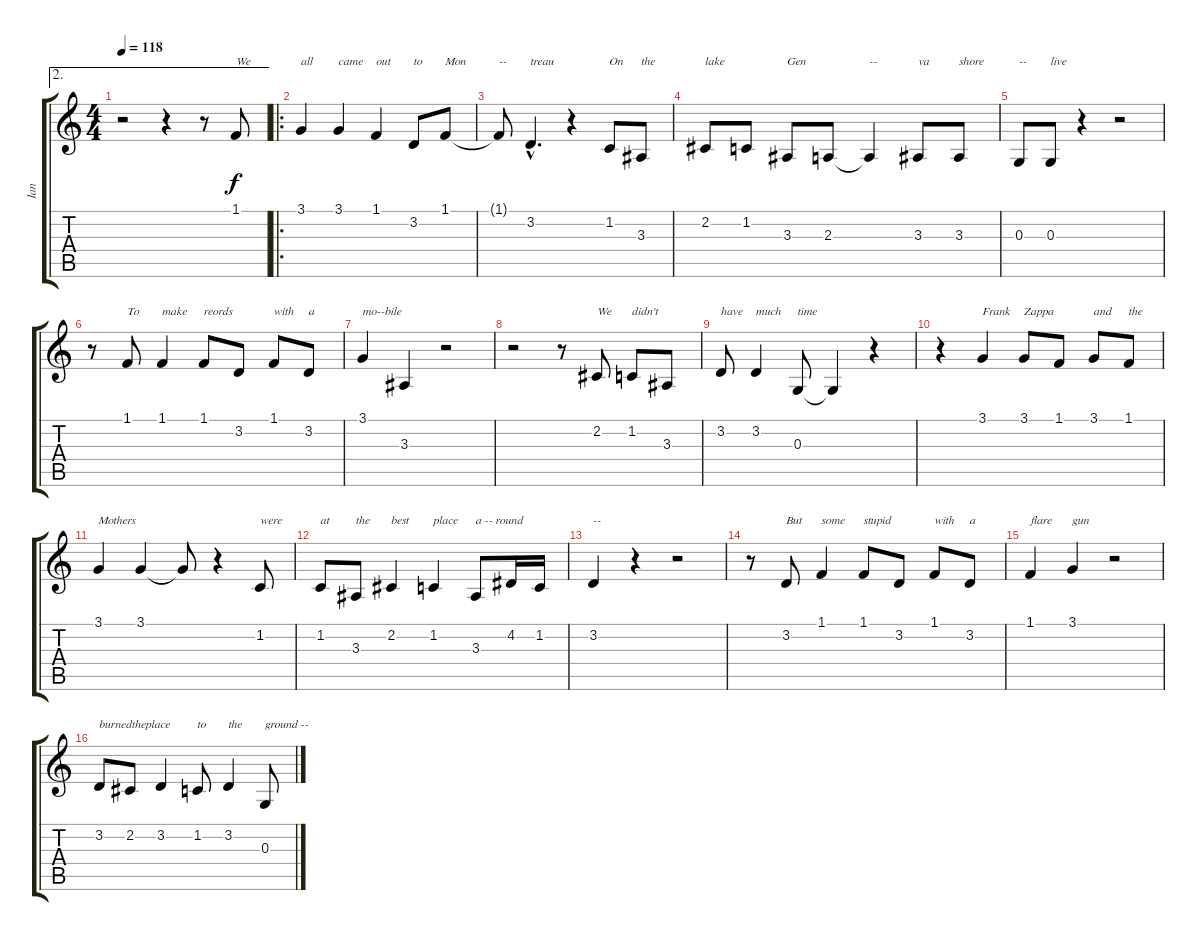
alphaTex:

\track ("Ian" "Ian") {instrument lead5charang}
\staff {score tabs}
\tuning (E4 B3 G3 D3 A2 E2) {hide}
\ae 2
\ts (4 4)
\tempo 118
\clef g2
\ks c
r.2{dy f} r.4 r.8 1.1.8{txt "We"} |
\ro
3.1.4{txt "all"} 3.1.4{txt "came"} 1.1.4{txt "out"} 3.2.8{txt "to"} 1.1.8{txt "Mon"} |
1.1{t}.8{txt "--"} 3.2{hac}.4{d txt "treau"} r.4 1.2.8{txt "On"} 3.3.8{txt "the"} |
2.2.8{txt "lake"} 1.2.8 3.3.8{txt "Gen"} 2.3.8 2.3{t}.4{txt "--"} 3.3.8{txt "va"} 3.3.8{txt "shore"} |
0.3.8{txt "--"} 0.3.8{txt "live"} r.4 r.2 |
r.8 1.1.8{txt "To"} 1.1.4{txt "make"} 1.1.8{txt "reords"} 3.2.8 1.1.8{txt "with"} 3.2.8{txt "a"} |
3.1.4{txt "mo--bile"} 3.3.4 r.2 |
r.2 r.8 2.2.8{txt "We"} 1.2.8{txt "didn't"} 3.3.8 |
3.2.8{txt "have"} 3.2.4{txt "much"} 0.3.8{txt "time"} 0.3{t}.4 r.4 |
r.4 3.1.4{txt "Frank"} 3.1.8{txt "Zappa"} 1.1.8 3.1.8{txt "and"} 1.1.8{txt "the"} |
3.1.4{txt "Mothers"} 3.1.4 3.1{t}.8 r.4 1.2.8{txt "were"} |
1.2.8{txt "at"} 3.3.8{txt "the"} 2.2.4{txt "best"} 1.2.4{txt "place"} 3.3.8{txt "a -- round"} 4.2.16 1.2.16 |
3.2.4{txt "--"} r.4 r.2 |
r.8 3.2.8{txt "But"} 1.1.4{txt "some"} 1.1.8{txt "stupid"} 3.2.8 1.1.8{txt "with"} 3.2.8{txt "a"} |
1.1.4{txt "flare"} 3.1.4{txt "gun"} r.2 |
3.2.8{txt "burnedtheplace"} 2.2.8 3.2.4 1.2.8{txt "to"} 3.2.4{txt "the"} 0.3.8{txt "ground --"}
